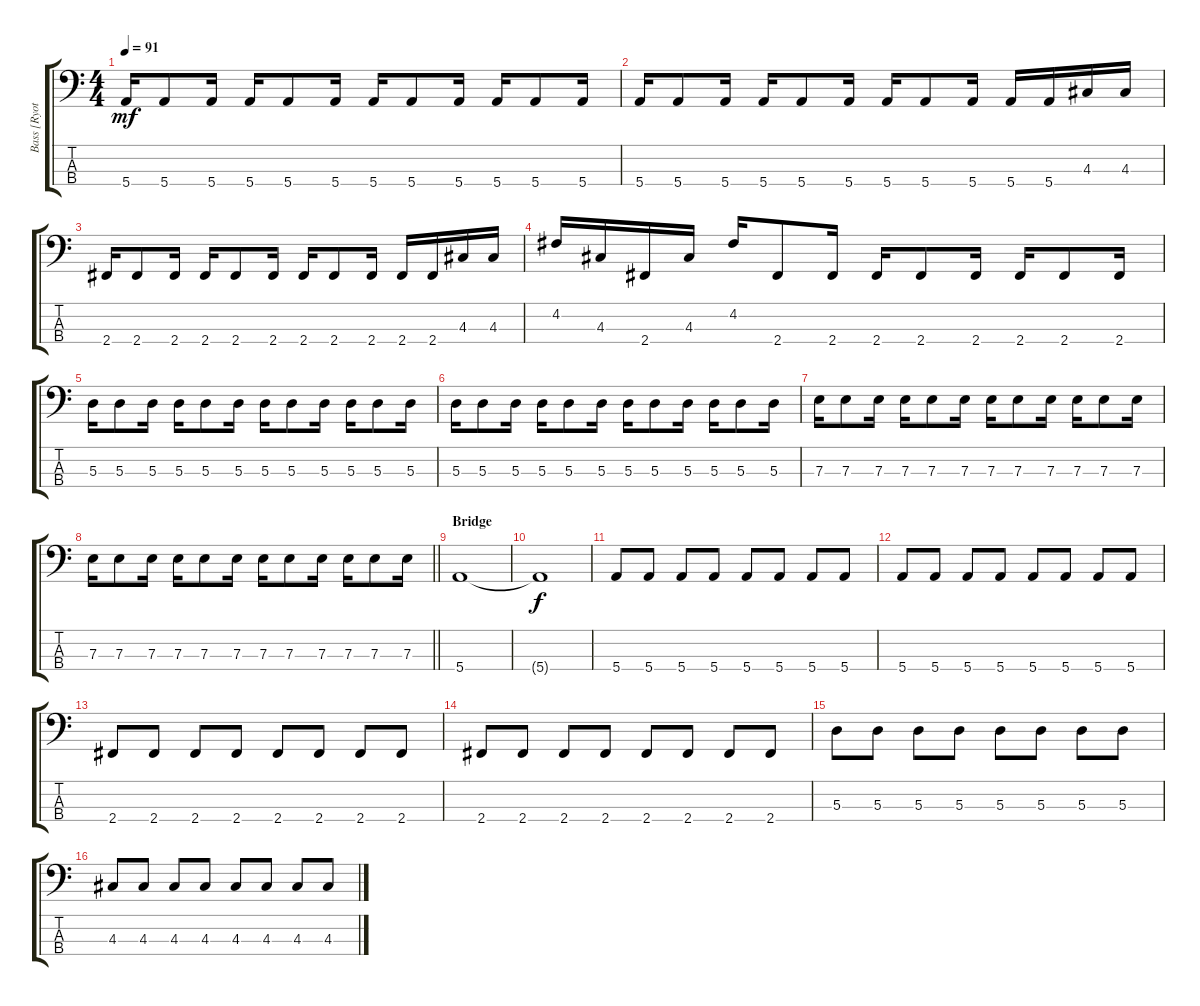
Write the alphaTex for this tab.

\track ("Bass [Ryota]" "Bass [Ryot") {instrument electricbassfinger}
\staff {score tabs}
\tuning (G2 D2 A1 E1) {hide}
\ts (4 4)
\tempo 91
\clef f4
\ks c
5.4.16{dy mf} 5.4.8 5.4.16 5.4.16 5.4.8 5.4.16 5.4.16 5.4.8 5.4.16 5.4.16 5.4.8 5.4.16 |
5.4.16 5.4.8 5.4.16 5.4.16 5.4.8 5.4.16 5.4.16 5.4.8 5.4.16 5.4.16 5.4.16 4.3.16 4.3.16 |
2.4.16 2.4.8 2.4.16 2.4.16 2.4.8 2.4.16 2.4.16 2.4.8 2.4.16 2.4.16 2.4.16 4.3.16 4.3.16 |
4.2.16 4.3.16 2.4.16 4.3.16 4.2.16 2.4.8 2.4.16 2.4.16 2.4.8 2.4.16 2.4.16 2.4.8 2.4.16 |
5.3.16 5.3.8 5.3.16 5.3.16 5.3.8 5.3.16 5.3.16 5.3.8 5.3.16 5.3.16 5.3.8 5.3.16 |
5.3.16 5.3.8 5.3.16 5.3.16 5.3.8 5.3.16 5.3.16 5.3.8 5.3.16 5.3.16 5.3.8 5.3.16 |
7.3.16 7.3.8 7.3.16 7.3.16 7.3.8 7.3.16 7.3.16 7.3.8 7.3.16 7.3.16 7.3.8 7.3.16 |
\barLineRight lightlight
7.3.16 7.3.8 7.3.16 7.3.16 7.3.8 7.3.16 7.3.16 7.3.8 7.3.16 7.3.16 7.3.8 7.3.16 |
\section ("" "Bridge")
5.4.1 |
5.4{t}.1{dy f} |
5.4.8 5.4.8 5.4.8 5.4.8 5.4.8 5.4.8 5.4.8 5.4.8 |
5.4.8 5.4.8 5.4.8 5.4.8 5.4.8 5.4.8 5.4.8 5.4.8 |
2.4.8 2.4.8 2.4.8 2.4.8 2.4.8 2.4.8 2.4.8 2.4.8 |
2.4.8 2.4.8 2.4.8 2.4.8 2.4.8 2.4.8 2.4.8 2.4.8 |
5.3.8 5.3.8 5.3.8 5.3.8 5.3.8 5.3.8 5.3.8 5.3.8 |
4.3.8 4.3.8 4.3.8 4.3.8 4.3.8 4.3.8 4.3.8 4.3.8
